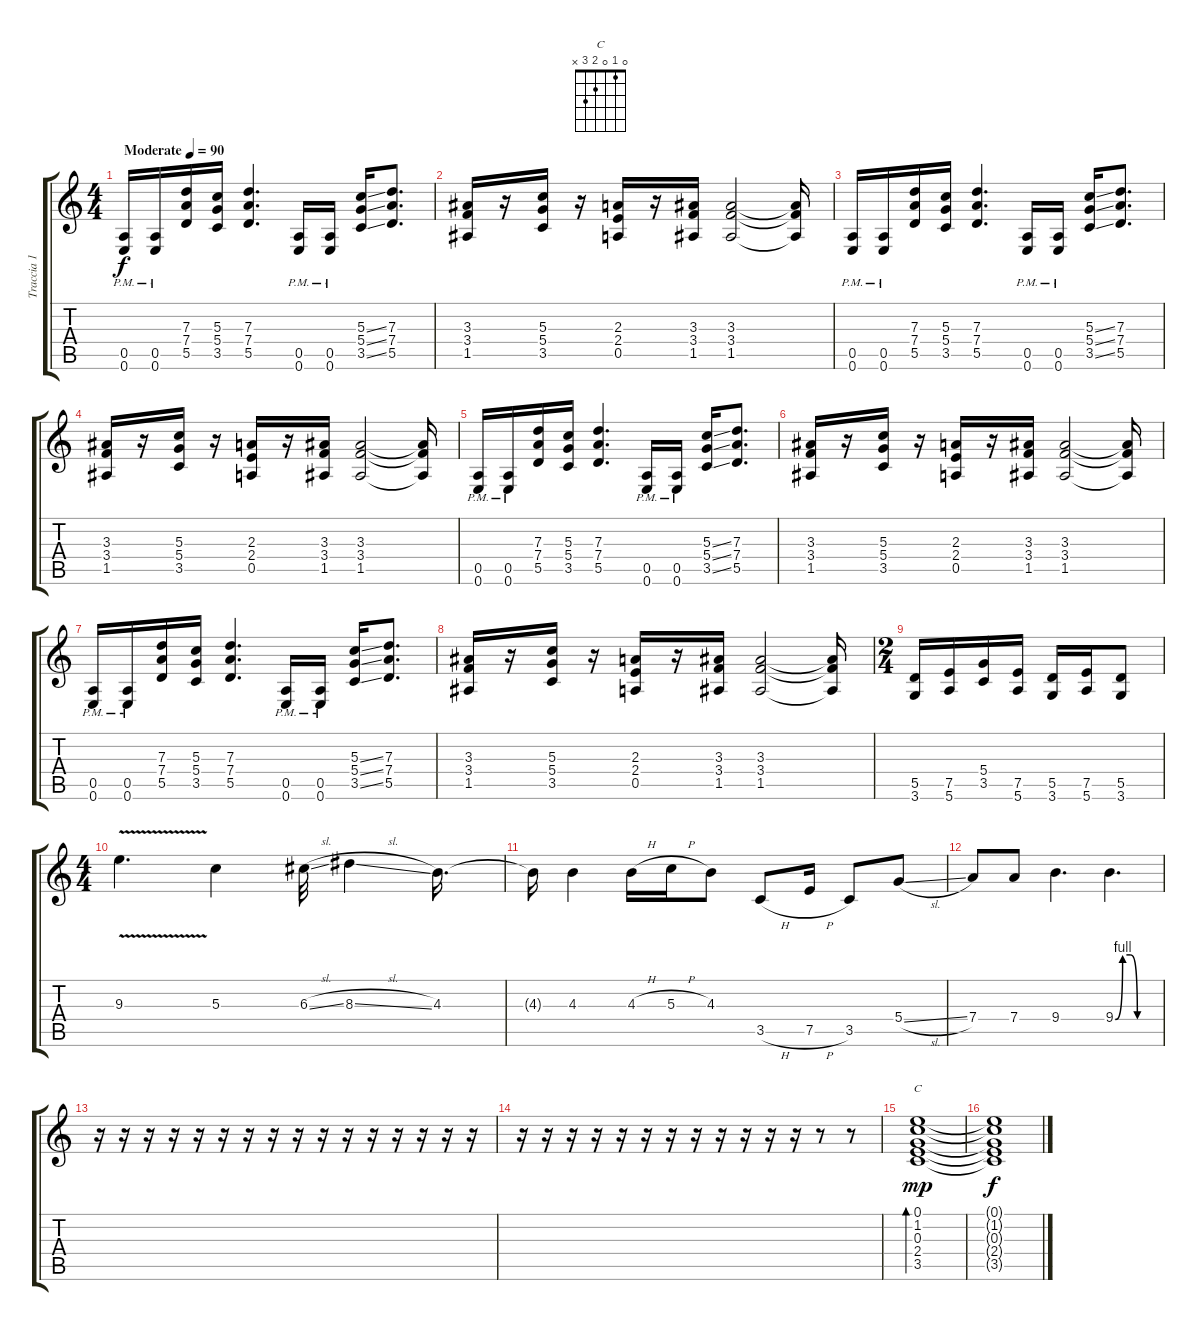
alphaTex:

\track ("Traccia 1" "Traccia 1") {instrument distortionguitar}
\staff {score tabs}
\tuning (E4 B3 G3 D3 A2 E2) {hide}
\chord ("C" 0 1 0 2 3 x)
\ts (4 4)
\tempo (90 "Moderate")
\clef g2
\ks c
(0.5{pm} 0.6{pm}).16{dy f instrument distortionguitar} (0.5{pm} 0.6{pm}).16 (7.3 7.4 5.5).16 (5.3 5.4 3.5).16 (7.3 7.4 5.5).4{d} (0.5{pm} 0.6{pm}).16 (0.5{pm} 0.6{pm}).16 (5.3{ss} 5.4{ss} 3.5{ss}).16 (7.3 7.4 5.5).8{d} |
(3.3 3.4 1.5).16 r.16 (5.3 5.4 3.5).16 r.16 (2.3 2.4 0.5).16 r.16 (3.3 3.4 1.5).16 (3.3 3.4 1.5).2 (3.3{t} 3.4{t} 1.5{t}).16 |
(0.5{pm} 0.6{pm}).16 (0.5{pm} 0.6{pm}).16 (7.3 7.4 5.5).16 (5.3 5.4 3.5).16 (7.3 7.4 5.5).4{d} (0.5{pm} 0.6{pm}).16 (0.5{pm} 0.6{pm}).16 (5.3{ss} 5.4{ss} 3.5{ss}).16 (7.3 7.4 5.5).8{d} |
(3.3 3.4 1.5).16 r.16 (5.3 5.4 3.5).16 r.16 (2.3 2.4 0.5).16 r.16 (3.3 3.4 1.5).16 (3.3 3.4 1.5).2 (3.3{t} 3.4{t} 1.5{t}).16 |
(0.5{pm} 0.6{pm}).16 (0.5{pm} 0.6{pm}).16 (7.3 7.4 5.5).16 (5.3 5.4 3.5).16 (7.3 7.4 5.5).4{d} (0.5{pm} 0.6{pm}).16 (0.5{pm} 0.6{pm}).16 (5.3{ss} 5.4{ss} 3.5{ss}).16 (7.3 7.4 5.5).8{d} |
(3.3 3.4 1.5).16 r.16 (5.3 5.4 3.5).16 r.16 (2.3 2.4 0.5).16 r.16 (3.3 3.4 1.5).16 (3.3 3.4 1.5).2 (3.3{t} 3.4{t} 1.5{t}).16 |
(0.5{pm} 0.6{pm}).16 (0.5{pm} 0.6{pm}).16 (7.3 7.4 5.5).16 (5.3 5.4 3.5).16 (7.3 7.4 5.5).4{d} (0.5{pm} 0.6{pm}).16 (0.5{pm} 0.6{pm}).16 (5.3{ss} 5.4{ss} 3.5{ss}).16 (7.3 7.4 5.5).8{d} |
(3.3 3.4 1.5).16 r.16 (5.3 5.4 3.5).16 r.16 (2.3 2.4 0.5).16 r.16 (3.3 3.4 1.5).16 (3.3 3.4 1.5).2 (3.3{t} 3.4{t} 1.5{t}).16 |
\ts (2 4)
(5.5 3.6).16 (7.5 5.6).16 (5.4 3.5).16 (7.5 5.6).16 (5.5 3.6).16 (7.5 5.6).16 (5.5 3.6).8 |
\ts (4 4)
9.3{v}.4{d} 5.3.4 6.3{sl}.32 8.3{sl}.4 4.3.16{d} |
4.3{t}.16 4.3.4 4.3{h}.16 5.3{h}.16 4.3.8 3.5{h}.8 7.5{h}.16 3.5.8 5.4{sl}.8 |
7.4.8 7.4.8 9.4.4{d} 9.4{be (custom 0 0 10 4 20 4 30 0 60 0)}.4{d} |
r.16 r.16 r.16 r.16 r.16 r.16 r.16 r.16 r.16 r.16 r.16 r.16 r.16 r.16 r.16 r.16 |
r.16{instrument electricguitarclean} r.16 r.16 r.16 r.16 r.16 r.16 r.16 r.16 r.16 r.16 r.16 r.8 r.8 |
(0.1 1.2 0.3 2.4 3.5).1{bd 240 ch "C" dy mp} |
(0.1{t} 1.2{t} 0.3{t} 2.4{t} 3.5{t}).1{dy f}
